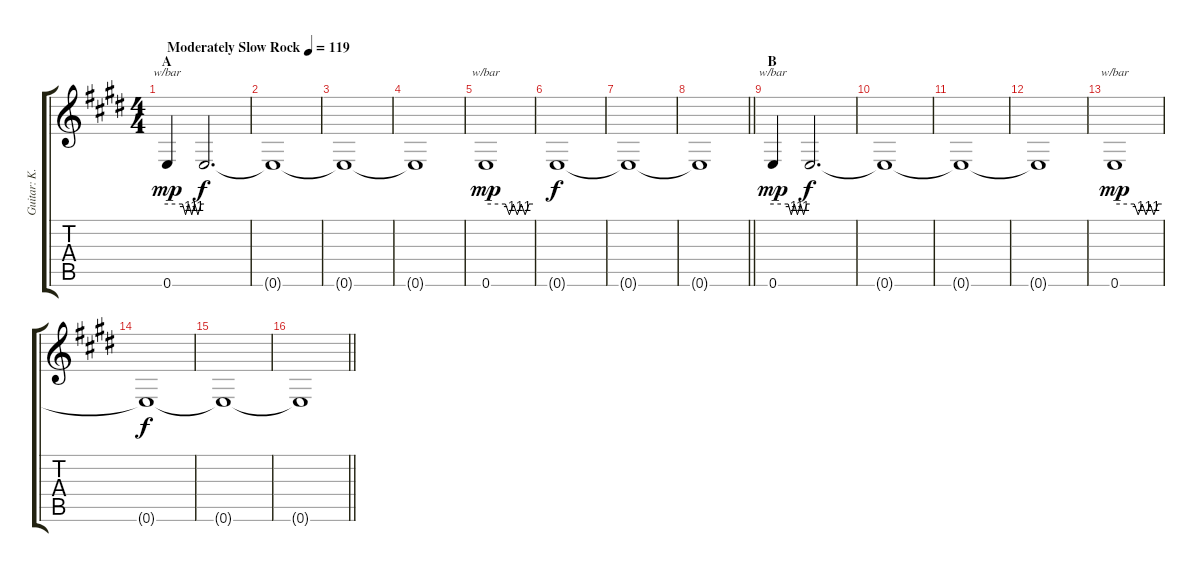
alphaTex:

\track ("Guitar: K.K." "Guitar: K.") {instrument distortionguitar}
\staff {score tabs}
\tuning (E4 B3 G3 D3 A2 E2) {hide}
\ts (4 4)
\section ("" "A")
\tempo (119 "Moderately Slow Rock")
\tempo 66
\tempo (119 "Moderately Slow Rock")
\clef g2
\ks e
0.6.4{tbe (custom default 0 0 25 0 30 -4 35 0 40 -4 45 0 50 -4 55 0 60 0) dy mp volume 0 instrument distortionguitar} 0.6{t}.2{d dy f volume 7} |
0.6{t}.1 |
0.6{t}.1{volume 2} |
0.6{t}.1 |
0.6.1{tbe (custom default 0 0 25 0 30 -4 35 0 40 -4 45 0 50 -4 55 0 60 0) dy mp volume 7} |
0.6{t}.1{dy f} |
0.6{t}.1{volume 3} |
\barLineRight lightlight
0.6{t}.1 |
\section ("" "B")
0.6.4{tbe (custom default 0 0 25 0 30 -4 35 0 40 -4 45 0 50 -4 55 0 60 0) dy mp volume 0} 0.6{t}.2{d dy f volume 10} |
0.6{t}.1 |
0.6{t}.1{volume 4} |
0.6{t}.1 |
0.6.1{tbe (custom default 0 0 25 0 30 -4 35 0 40 -4 45 0 50 -4 55 0 60 0) dy mp volume 11} |
0.6{t}.1{dy f} |
0.6{t}.1{volume 6} |
\barLineRight lightlight
0.6{t}.1
